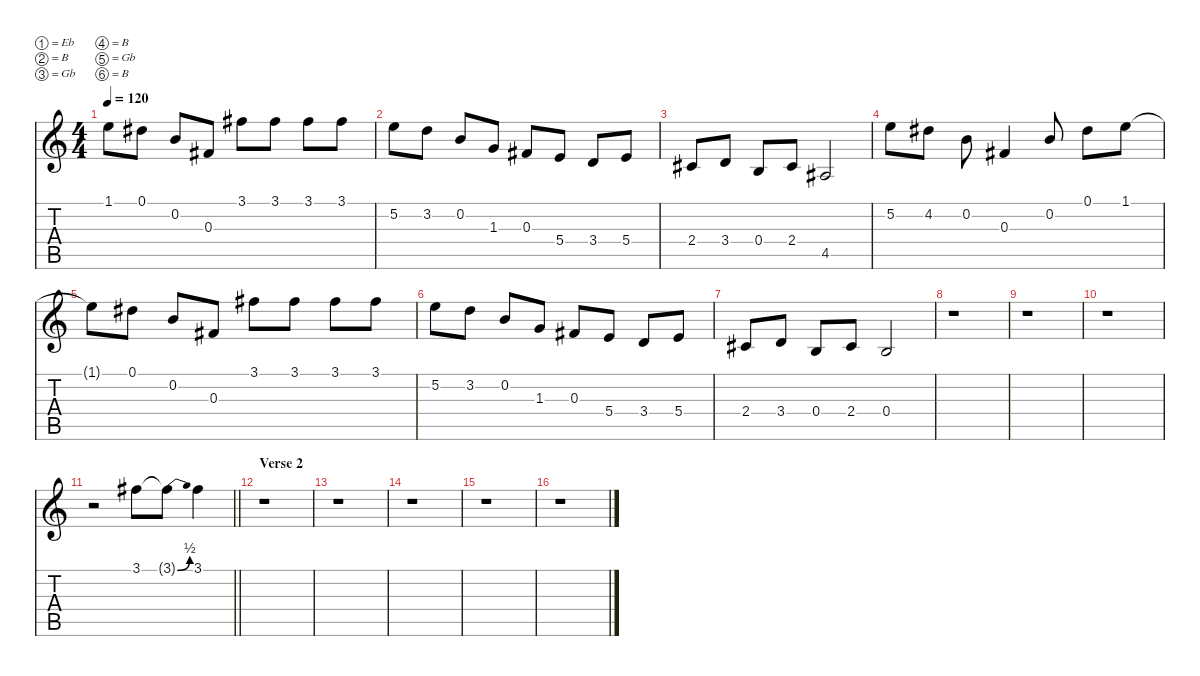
\defaultSystemsLayout 4
\hideDynamics
\bracketExtendMode nobrackets
\singleTrackTrackNamePolicy hidden
\multiTrackTrackNamePolicy hidden
\firstSystemTrackNameMode fullname
\firstSystemTrackNameOrientation horizontal
\otherSystemsTrackNameOrientation horizontal
\track ("Lead Guitar 2" "dist.guit.") {instrument distortionguitar}
\staff {score tabs}
\tuning (Eb4 B3 Gb3 B2 Gb2 B1)
\ts (4 4)
\tempo 120
\clef g2
\ks c
1.1{t}.8{dy f beam Down} 0.1{acc #}.8{beam Down} 0.2.8{beam Up} 0.3{acc #}.8{beam Up} 3.1{acc #}.8{beam Down} 3.1{acc #}.8{beam Down} 3.1{acc #}.8{beam Down} 3.1{acc #}.8{beam Down} |
5.2.8{beam Down} 3.2.8{beam Down} 0.2.8{beam Up} 1.3.8{beam Up} 0.3{acc #}.8{beam Up} 5.4.8{beam Up} 3.4.8{beam Up} 5.4.8{beam Up} |
2.4{acc #}.8{beam Up} 3.4.8{beam Up} 0.4.8{beam Up} 2.4{acc #}.8{beam Up} 4.5{acc #}.2{beam Up} |
5.2.8{beam Down} 4.2{acc #}.8{beam Down} 0.2.8{beam Down} 0.3{acc #}.4{beam Up} 0.2.8{beam Up} 0.1{acc #}.8{beam Down} 1.1.8{beam Down} |
1.1{t}.8{beam Down} 0.1{acc #}.8{beam Down} 0.2.8{beam Up} 0.3{acc #}.8{beam Up} 3.1{acc #}.8{beam Down} 3.1{acc #}.8{beam Down} 3.1{acc #}.8{beam Down} 3.1{acc #}.8{beam Down} |
5.2.8{beam Down} 3.2.8{beam Down} 0.2.8{beam Up} 1.3.8{beam Up} 0.3{acc #}.8{beam Up} 5.4.8{beam Up} 3.4.8{beam Up} 5.4.8{beam Up} |
2.4{acc #}.8{beam Up} 3.4.8{beam Up} 0.4.8{beam Up} 2.4{acc #}.8{beam Up} 0.4.2{beam Up} |
r.1{beam Down} |
r.1{beam Down} |
r.1{beam Down} |
\barLineRight lightlight
r.2{beam Down} 3.1{acc #}.8{beam Down} 3.1{be (bend 0 0 15 2) t acc #}.8{beam Down} 3.1{acc #}.4{beam Down} |
\section ("" "Verse 2")
r.1{beam Down} |
r.1{beam Down} |
r.1{beam Down} |
r.1{beam Down} |
r.1{beam Down}
